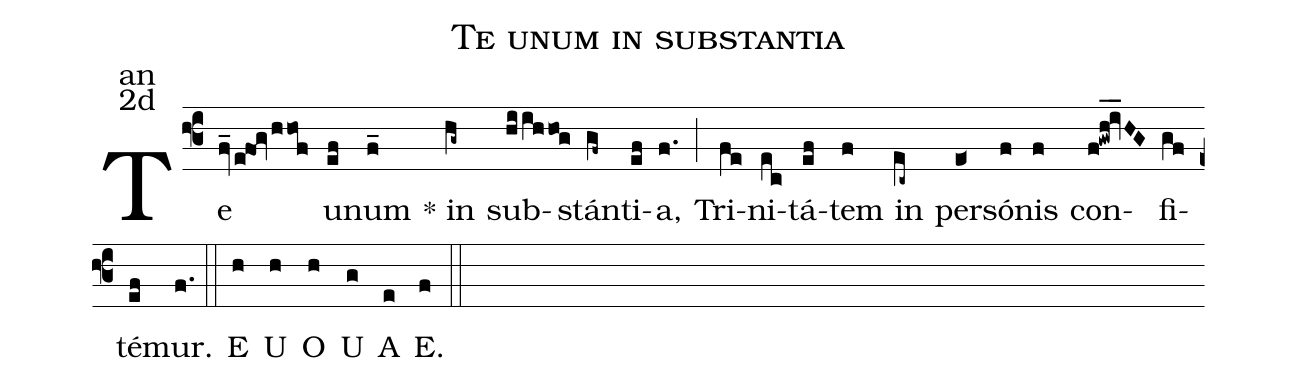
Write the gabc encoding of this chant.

name:Te unum in substantia;
office-part:an;
mode:2d;
%%
(f3) Te(fv_/e!fog/hhof) u(ef)num(f_) <sp>*</sp> in(hg~) sub(hi/ih/hog)stán(gf~)ti(ef)a,(f.) (;)
Tri(fe)ni(ec)tá(ef)tem(f) in(ec~) per(e<)só(f)nis(f) con(f!gwh_@iv_HG)fi(gf)té(ef)mur.(f.) (::)
<eu>E(h) U(h) O(h) U(g) A(e) E.(f) </eu>(::)
